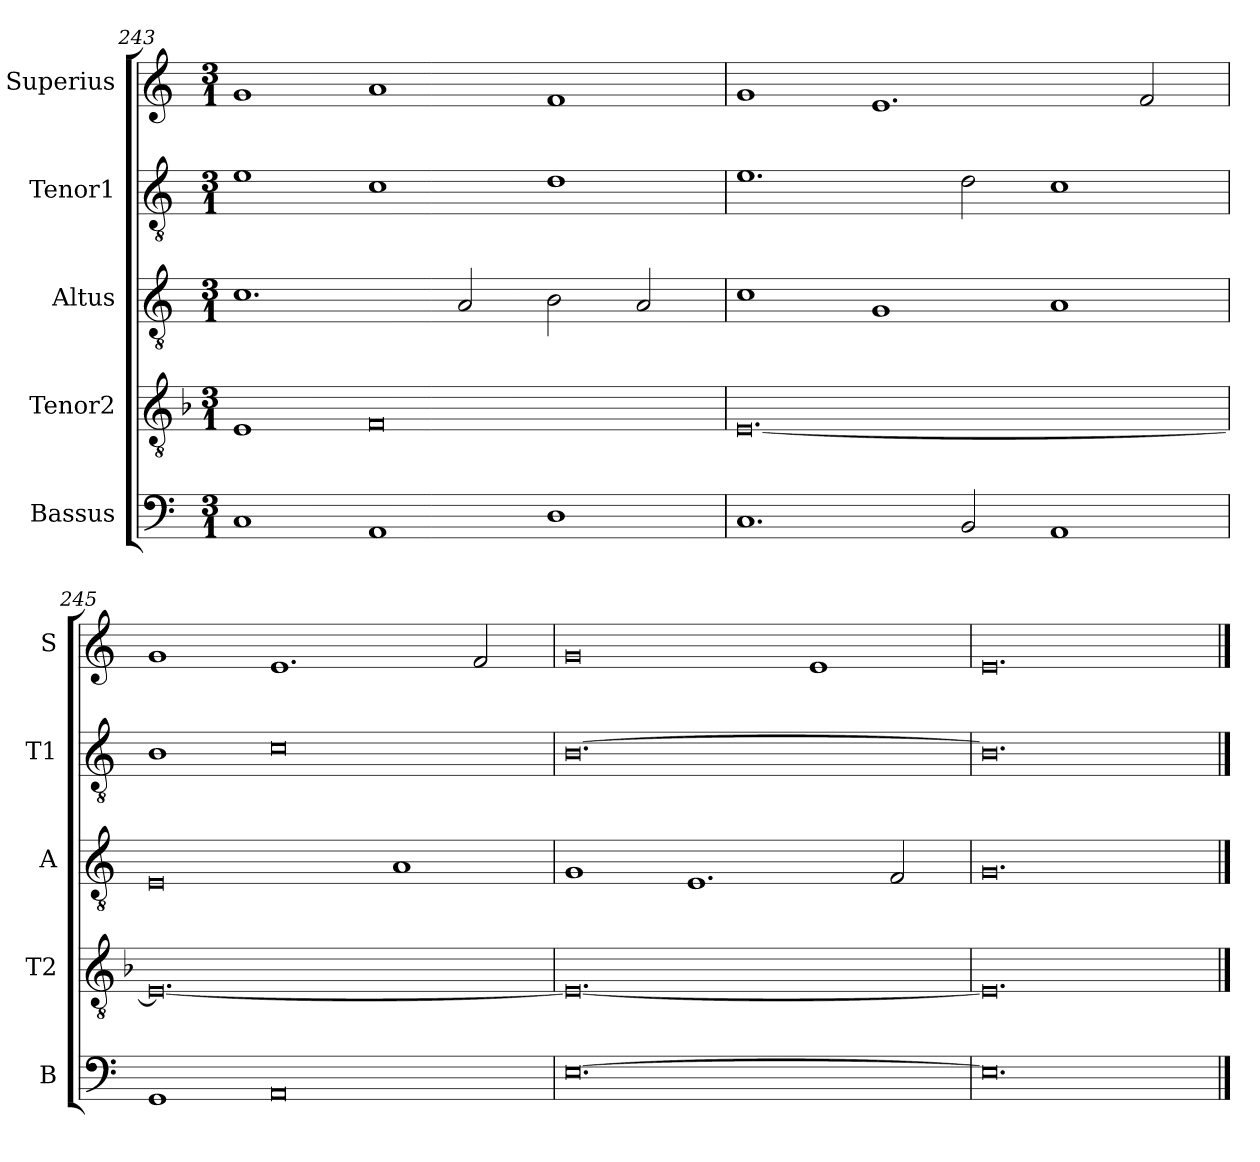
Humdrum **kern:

**kern	**kern	**kern	**kern	**kern
*part5	*part4	*part3	*part2	*part1
*staff5	*staff4	*staff3	*staff2	*staff1
*I"Bassus	*I"Tenor2	*I"Altus	*I"Tenor1	*I"Superius
*I'B	*I'T2	*I'A	*I'T1	*I'S
*clefF4	*clefGv2	*clefGv2	*clefGv2	*clefG2
*k[]	*k[b-]	*k[]	*k[]	*k[]
*M3/1	*M3/1	*M3/1	*M3/1	*M3/1
=243	=243	=243	=243	=243
1C	1E	1.c	1e	1g
1AA	0F	.	1c	1a
.	.	2A/	.	.
1D	.	2B\	1d	1f
.	.	2A/	.	.
=244	=244	=244	=244	=244
1.C	[0.E	1c	1.e	1g
.	.	1G	.	1.e
2BB/	.	.	2d\	.
1AA	.	1A	1c	.
.	.	.	.	2f/
=245	=245	=245	=245	=245
1GG	0.E_	0E	1B	1g
0AA	.	.	0c	1.e
.	.	1A	.	.
.	.	.	.	2f/
=246	=246	=246	=246	=246
[0.E	0.E_	1G	[0.B	0g
.	.	1.E	.	.
.	.	.	.	1e
.	.	2F/	.	.
=247	=247	=247	=247	=247
0.E]	0.E]	0.G	0.B]	0.e
==	==	==	==	==
*-	*-	*-	*-	*-
